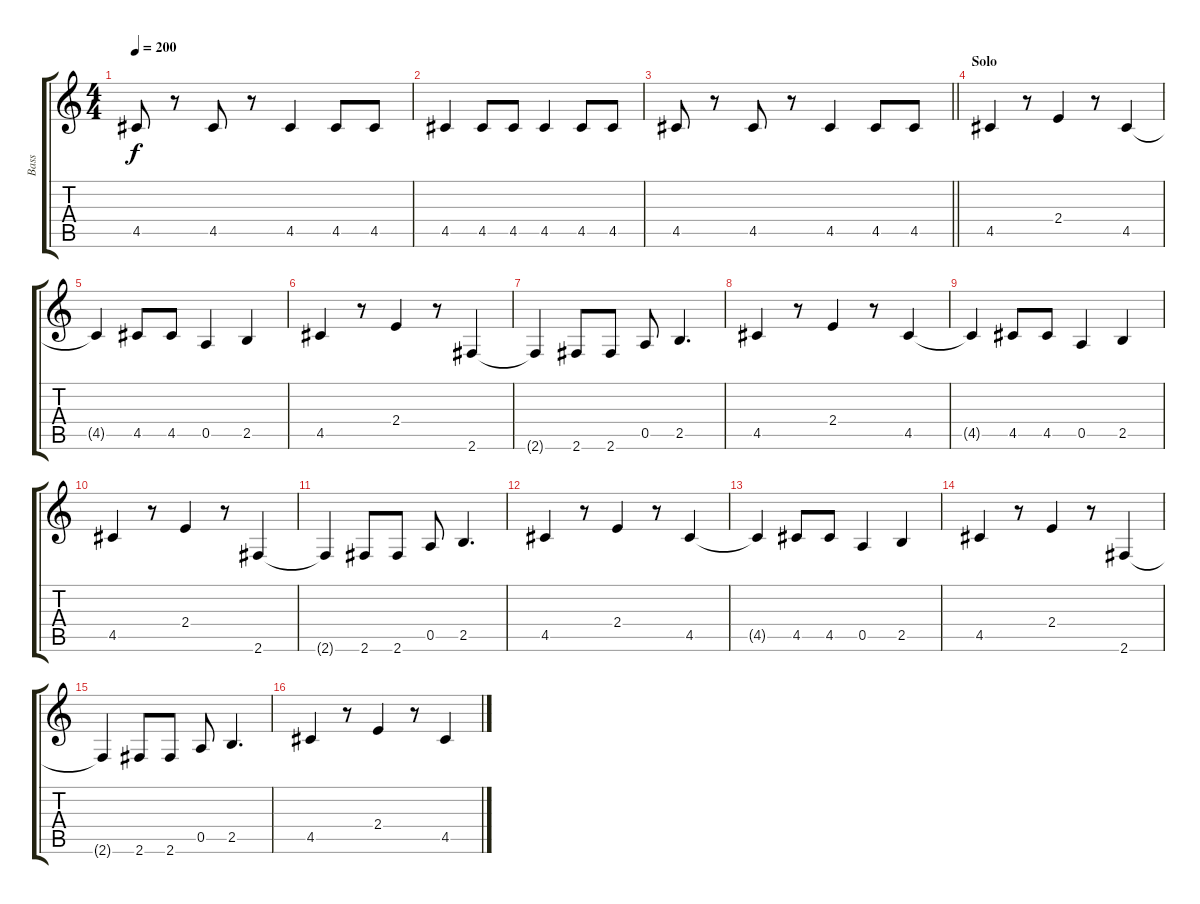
\track ("Bass" "Bass") {instrument electricbassfinger}
\staff {score tabs}
\tuning (E4 B3 G3 D3 A2 E2) {hide}
\ts (4 4)
\tempo 200
\clef g2
\ks c
4.5.8{dy f} r.8 4.5.8 r.8 4.5.4 4.5.8 4.5.8 |
4.5.4 4.5.8 4.5.8 4.5.4 4.5.8 4.5.8 |
\barLineRight lightlight
4.5.8 r.8 4.5.8 r.8 4.5.4 4.5.8 4.5.8 |
\section ("" "Solo")
4.5.4 r.8 2.4.4 r.8 4.5.4 |
4.5{t}.4 4.5.8 4.5.8 0.5.4 2.5.4 |
4.5.4 r.8 2.4.4 r.8 2.6.4 |
2.6{t}.4 2.6.8 2.6.8 0.5.8 2.5.4{d} |
4.5.4 r.8 2.4.4 r.8 4.5.4 |
4.5{t}.4 4.5.8 4.5.8 0.5.4 2.5.4 |
4.5.4 r.8 2.4.4 r.8 2.6.4 |
2.6{t}.4 2.6.8 2.6.8 0.5.8 2.5.4{d} |
4.5.4 r.8 2.4.4 r.8 4.5.4 |
4.5{t}.4 4.5.8 4.5.8 0.5.4 2.5.4 |
4.5.4 r.8 2.4.4 r.8 2.6.4 |
2.6{t}.4 2.6.8 2.6.8 0.5.8 2.5.4{d} |
4.5.4 r.8 2.4.4 r.8 4.5.4
